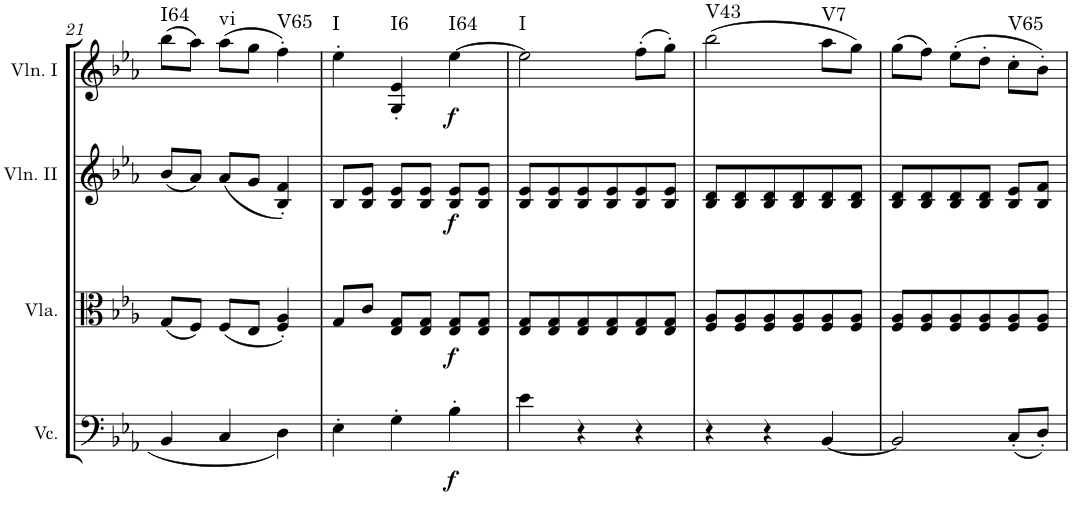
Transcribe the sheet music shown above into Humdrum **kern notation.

**kern	**dynam	**kern	**dynam	**kern	**dynam	**kern	**dynam	**harte
*part4	*part4	*part3	*part3	*part2	*part2	*part1	*part1	*part1
*staff4	*staff4	*staff3	*staff3	*staff2	*staff2	*staff1	*staff1	*
*I"Violoncello	*	*I"Viola	*	*I"Violin II	*	*I"Violin I	*	*
*I'Vc.	*	*I'Vla.	*	*I'Vln. II	*	*I'Vln. I	*	*
!!LO:PB:g=z
*clefF4	*	*clefC3	*	*clefG2	*	*clefG2	*	*
*k[b-e-a-]	*	*k[b-e-a-]	*	*k[b-e-a-]	*	*k[b-e-a-]	*	*
*E-:	*	*E-:	*	*E-:	*	*E-:	*	*
*M3/4	*	*M3/4	*	*M3/4	*	*M3/4	*	*
=21	=21	=21	=21	=21	=21	=21	=21	=21
!	!	!	!	!	!	!	!	!LO:H:kt=I64
4BB-/	.	(8G/L	.	(8b-/L	.	(8bb-\L	.	N
.	.	8F/J)	.	8a-/J)	.	8aa-\J)	.	.
!	!	!	!	!	!	!	!	!LO:H:kt=vi
4C/	.	(8F/L	.	(8a-/L	.	(8aa-\L	.	N
.	.	8E-/J	.	8g/J	.	8gg\J	.	.
!	!	!	!	!	!	!	!	!LO:H:kt=V65
4D\	.	4F/' 4A-/')	.	4B-/' 4f/')	.	4ff'\)	.	N
=22	=22	=22	=22	=22	=22	=22	=22	=22
!	!	!	!	!	!	!	!	!LO:H:kt=I
4E-'\	.	8G/L	.	8B-/L	.	4ee-'\	.	N
.	.	8c/J	.	8B-/ 8e-/J	.	.	.	.
!	!	!	!	!	!	!	!	!LO:H:kt=I6
4G'\	.	8E-/ 8G/L	.	8B-/ 8e-/L	.	4G/' 4e-/'	.	N
.	.	8E-/ 8G/J	.	8B-/ 8e-/J	.	.	.	.
!	!LO:DY:b	!	!LO:DY:b	!	!LO:DY:b	!	!LO:DY:b	!LO:H:kt=I64
4B-'\	f	8E-/ 8G/L	f	8B-/ 8e-/L	f	[4ee-\	f	N
.	.	8E-/ 8G/J	.	8B-/ 8e-/J	.	.	.	.
=23	=23	=23	=23	=23	=23	=23	=23	=23
!	!	!	!	!	!	!	!	!LO:H:kt=I
4e-\	.	8E-/ 8G/L	.	8B-/ 8e-/L	.	2ee-\]	.	N
.	.	8E-/ 8G/	.	8B-/ 8e-/	.	.	.	.
4r	.	8E-/ 8G/	.	8B-/ 8e-/	.	.	.	.
.	.	8E-/ 8G/	.	8B-/ 8e-/	.	.	.	.
4r	.	8E-/ 8G/	.	8B-/ 8e-/	.	(8ff'\L	.	.
.	.	8E-/ 8G/J	.	8B-/ 8e-/J	.	8gg'\J)	.	.
=24	=24	=24	=24	=24	=24	=24	=24	=24
!	!	!	!	!	!	!	!	!LO:H:kt=V43
4r	.	8F/ 8A-/L	.	8B-/ 8d/L	.	(2bb-\	.	N
.	.	8F/ 8A-/	.	8B-/ 8d/	.	.	.	.
4r	.	8F/ 8A-/	.	8B-/ 8d/	.	.	.	.
.	.	8F/ 8A-/	.	8B-/ 8d/	.	.	.	.
!	!	!	!	!	!	!	!	!LO:H:kt=V7
[4BB-/	.	8F/ 8A-/	.	8B-/ 8d/	.	8aa-\L	.	N
.	.	8F/ 8A-/J	.	8B-/ 8d/J	.	8gg\J)	.	.
=25	=25	=25	=25	=25	=25	=25	=25	=25
2BB-/]	.	8F/ 8A-/L	.	8B-/ 8d/L	.	(8gg\L	.	.
.	.	8F/ 8A-/	.	8B-/ 8d/	.	8ff\J)	.	.
.	.	8F/ 8A-/	.	8B-/ 8d/	.	(8ee-'\L	.	.
.	.	8F/ 8A-/	.	8B-/ 8d/J	.	8dd'\J	.	.
!	!	!	!	!	!	!	!	!LO:H:kt=V65
(8C'/L	.	8F/ 8A-/	.	8B-/ 8e-/L	.	8cc'\L	.	N
8D'/J)	.	8F/ 8A-/J	.	8B-/ 8f/J	.	8b-'\J)	.	.
=	=	=	=	=	=	=	=	=
*-	*-	*-	*-	*-	*-	*-	*-	*-
